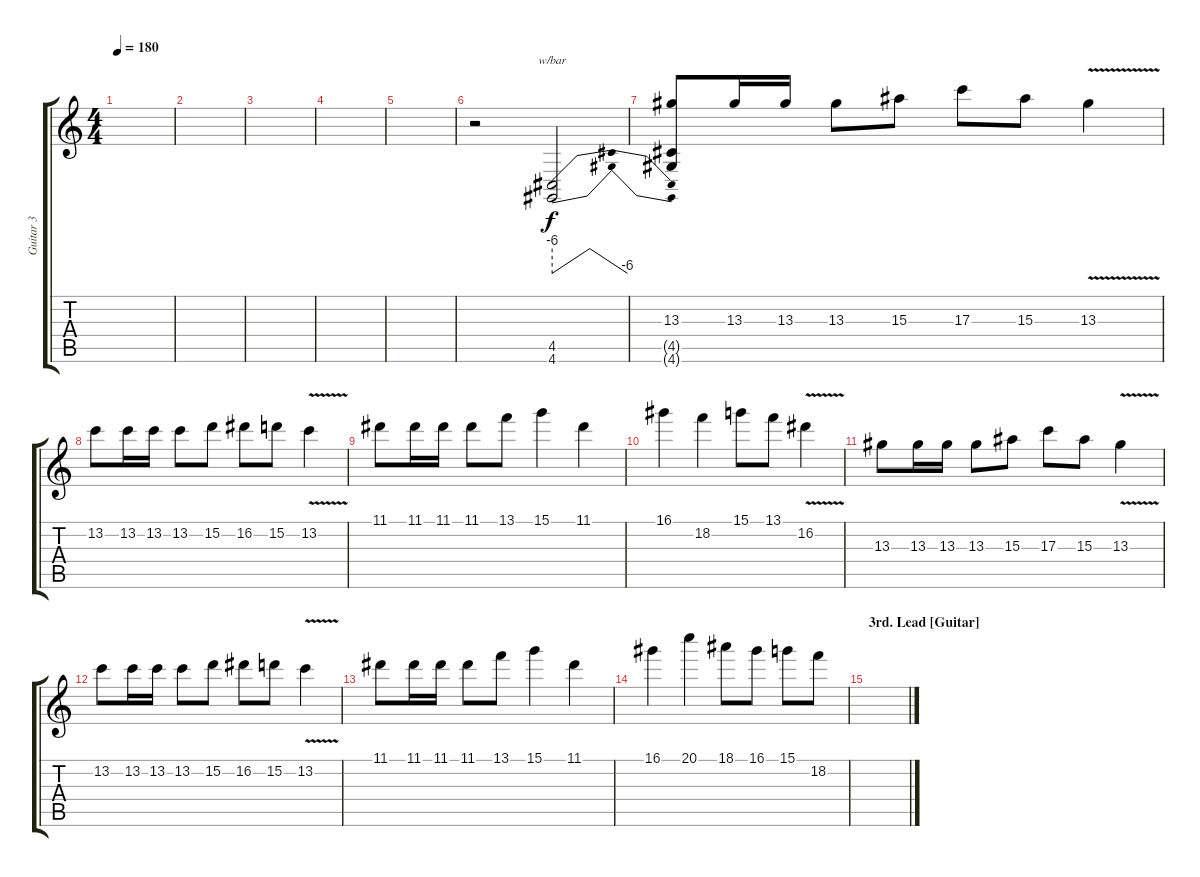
\track ("Guitar 3" "Guitar 3") {instrument overdrivenguitar}
\staff {score tabs}
\tuning (E4 B3 G3 D3 A2 E2) {hide}
\ts (4 4)
\tempo 180
\clef g2
\ks c
|
|
|
|
|
r.2 (4.5 4.6).2{tbe (dip default 0 -24 15 0 60 -24)} |
(13.3 4.5{t} 4.6{t}).8{dy f} 13.3.16 13.3.16 13.3.8 15.3.8 17.3.8 15.3.8 13.3{v}.4 |
13.2.8 13.2.16 13.2.16 13.2.8 15.2.8 16.2.8 15.2.8 13.2{v}.4 |
11.1.8 11.1.16 11.1.16 11.1.8 13.1.8 15.1.4 11.1.4 |
16.1.4 18.2.4 15.1.8 13.1.8 16.2{v}.4 |
13.3.8 13.3.16 13.3.16 13.3.8 15.3.8 17.3.8 15.3.8 13.3{v}.4 |
13.2.8 13.2.16 13.2.16 13.2.8 15.2.8 16.2.8 15.2.8 13.2{v}.4 |
11.1.8 11.1.16 11.1.16 11.1.8 13.1.8 15.1.4 11.1.4 |
16.1.4 20.1.4 18.1.8 16.1.8 15.1.8 18.2.8 |
\section ("" "3rd. Lead [Guitar]")
